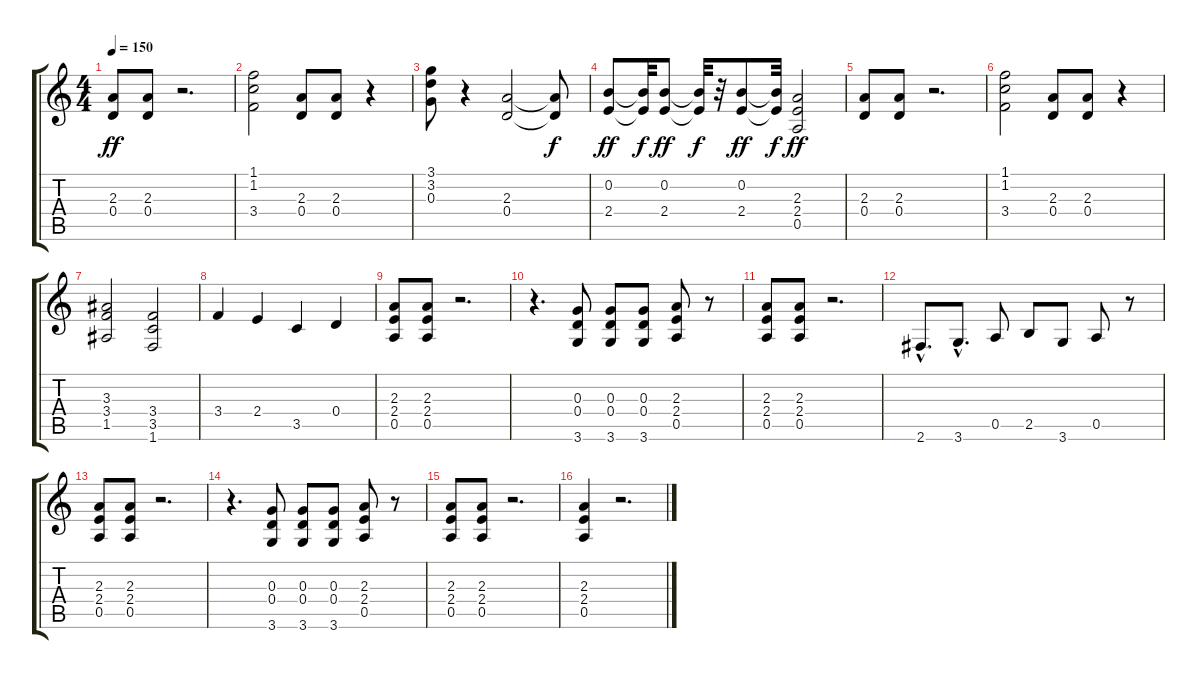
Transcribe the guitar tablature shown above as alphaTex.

\track "" {instrument overdrivenguitar}
\staff {score tabs}
\tuning (E4 B3 G3 D3 A2 E2) {hide}
\ts (4 4)
\tempo 150
\clef g2
\ks c
(2.3 0.4).8{dy ff instrument overdrivenguitar} (2.3 0.4).8 r.2{d} |
(1.1 1.2 3.4).2 (2.3 0.4).8 (2.3 0.4).8 r.4 |
(3.1 3.2 0.3).8 r.4 (2.3 0.4).2 (2.3{t} 0.4{t}).8{dy f} |
(0.2 2.4).8{dy ff} (0.2{t} 2.4{t}).32{dy f} (0.2 2.4).8{dy ff} (0.2{t} 2.4{t}).32{dy f} r.32 (0.2 2.4).8{dy ff} (0.2{t} 2.4{t}).32{dy f} (2.3 2.4 0.5).2{dy ff} |
(2.3 0.4).8 (2.3 0.4).8 r.2{d} |
(1.1 1.2 3.4).2 (2.3 0.4).8 (2.3 0.4).8 r.4 |
(3.3 3.4 1.5).2 (3.4 3.5 1.6).2 |
3.4.4 2.4.4 3.5.4 0.4.4 |
(2.3 2.4 0.5).8 (2.3 2.4 0.5).8 r.2{d} |
r.4{d} (0.3 0.4 3.6).8 (0.3 0.4 3.6).8 (0.3 0.4 3.6).8 (2.3 2.4 0.5).8 r.8 |
(2.3 2.4 0.5).8 (2.3 2.4 0.5).8 r.2{d} |
2.6{hac}.8{d} 3.6{hac}.8{d} 0.5.8 2.5.8 3.6.8 0.5.8 r.8 |
(2.3 2.4 0.5).8 (2.3 2.4 0.5).8 r.2{d} |
r.4{d} (0.3 0.4 3.6).8 (0.3 0.4 3.6).8 (0.3 0.4 3.6).8 (2.3 2.4 0.5).8 r.8 |
(2.3 2.4 0.5).8 (2.3 2.4 0.5).8 r.2{d} |
(2.3 2.4 0.5).4 r.2{d}
